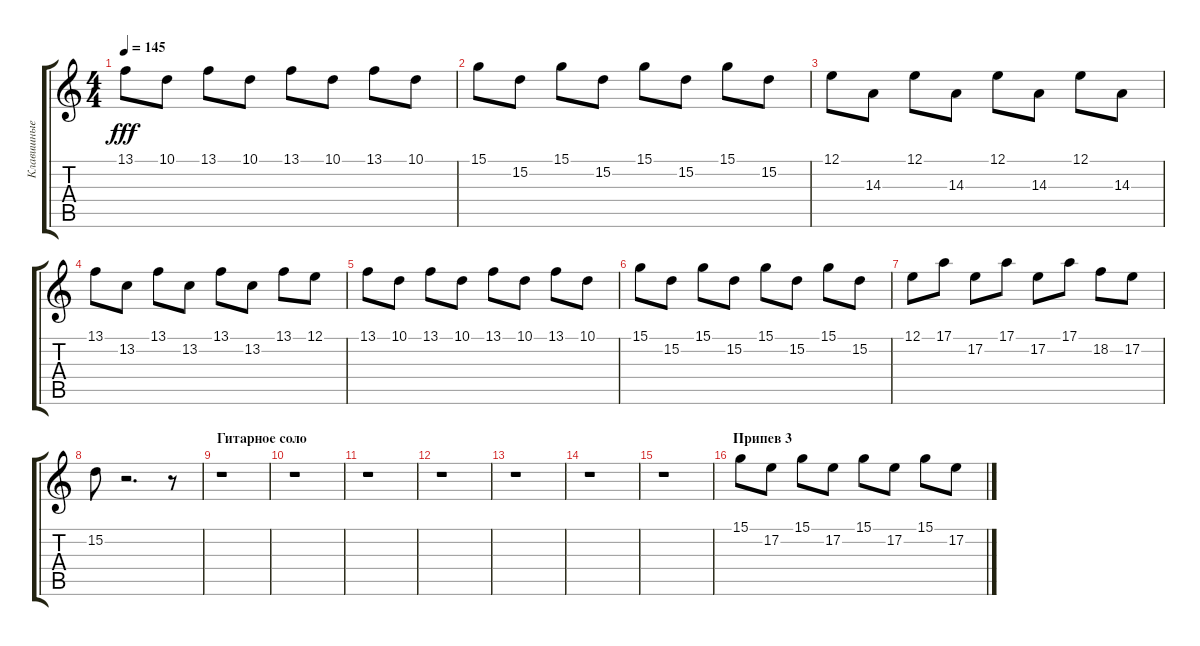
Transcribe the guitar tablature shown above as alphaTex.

\track ("Клавишные (Ритм)" "Клавишные ") {instrument electricgrandpiano}
\staff {score tabs}
\tuning (E4 B3 G3 D3 A2 E2) {hide}
\ts (4 4)
\tempo 145
\clef g2
\ks c
13.1.8{dy fff} 10.1.8 13.1.8 10.1.8 13.1.8 10.1.8 13.1.8 10.1.8 |
15.1.8 15.2.8 15.1.8 15.2.8 15.1.8 15.2.8 15.1.8 15.2.8 |
12.1.8 14.3.8 12.1.8 14.3.8 12.1.8 14.3.8 12.1.8 14.3.8 |
13.1.8 13.2.8 13.1.8 13.2.8 13.1.8 13.2.8 13.1.8 12.1.8 |
13.1.8 10.1.8 13.1.8 10.1.8 13.1.8 10.1.8 13.1.8 10.1.8 |
15.1.8 15.2.8 15.1.8 15.2.8 15.1.8 15.2.8 15.1.8 15.2.8 |
12.1.8 17.1.8 17.2.8 17.1.8 17.2.8 17.1.8 18.2.8 17.2.8 |
15.2.8 r.2{d} r.8 |
\section ("" "Гитарное соло")
r.1 |
r.1 |
r.1 |
r.1 |
r.1 |
r.1 |
r.1 |
\section ("" "Припев 3")
15.1.8{volume 7} 17.2.8 15.1.8 17.2.8 15.1.8 17.2.8 15.1.8 17.2.8
